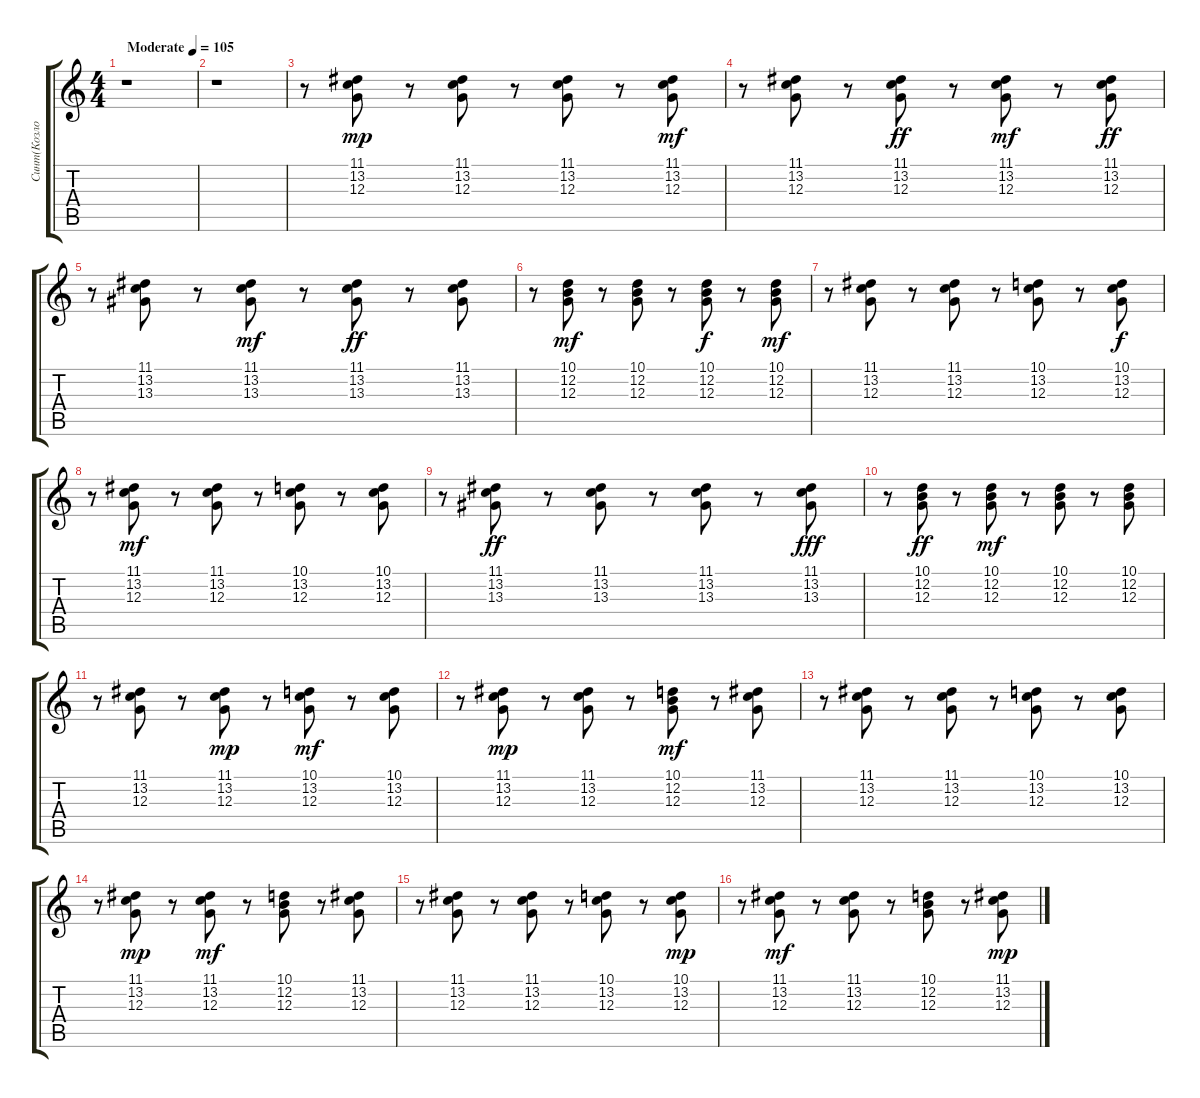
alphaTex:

\track ("Синт(Козлов)" "Синт(Козло") {instrument percussiveorgan}
\staff {score tabs}
\tuning (E4 B3 G3 D3 A2 E2) {hide}
\ts (4 4)
\tempo (105 "Moderate")
\clef g2
\ks c
r.1{dy mp instrument percussiveorgan} |
r.1 |
r.8 (11.1 13.2 12.3).8 r.8 (11.1 13.2 12.3).8 r.8 (11.1 13.2 12.3).8 r.8 (11.1 13.2 12.3).8{dy mf} |
r.8 (11.1 13.2 12.3).8 r.8 (11.1 13.2 12.3).8{dy ff} r.8 (11.1 13.2 12.3).8{dy mf} r.8 (11.1 13.2 12.3).8{dy ff} |
r.8 (11.1 13.2 13.3).8 r.8 (11.1 13.2 13.3).8{dy mf} r.8 (11.1 13.2 13.3).8{dy ff} r.8 (11.1 13.2 13.3).8 |
r.8 (10.1 12.2 12.3).8{dy mf} r.8 (10.1 12.2 12.3).8 r.8 (10.1 12.2 12.3).8{dy f} r.8 (10.1 12.2 12.3).8{dy mf} |
r.8 (11.1 13.2 12.3).8 r.8 (11.1 13.2 12.3).8 r.8 (10.1 13.2 12.3).8 r.8 (10.1 13.2 12.3).8{dy f} |
r.8 (11.1 13.2 12.3).8{dy mf} r.8 (11.1 13.2 12.3).8 r.8 (10.1 13.2 12.3).8 r.8 (10.1 13.2 12.3).8 |
r.8 (11.1 13.2 13.3).8{dy ff} r.8 (11.1 13.2 13.3).8 r.8 (11.1 13.2 13.3).8 r.8 (11.1 13.2 13.3).8{dy fff} |
r.8 (10.1 12.2 12.3).8{dy ff} r.8 (10.1 12.2 12.3).8{dy mf} r.8 (10.1 12.2 12.3).8 r.8 (10.1 12.2 12.3).8 |
r.8 (11.1 13.2 12.3).8 r.8 (11.1 13.2 12.3).8{dy mp} r.8 (10.1 13.2 12.3).8{dy mf} r.8 (10.1 13.2 12.3).8 |
r.8 (11.1 13.2 12.3).8{dy mp} r.8 (11.1 13.2 12.3).8 r.8 (10.1 12.2 12.3).8{dy mf} r.8 (11.1 13.2 12.3).8 |
r.8 (11.1 13.2 12.3).8 r.8 (11.1 13.2 12.3).8 r.8 (10.1 13.2 12.3).8 r.8 (10.1 13.2 12.3).8 |
r.8 (11.1 13.2 12.3).8{dy mp} r.8 (11.1 13.2 12.3).8{dy mf} r.8 (10.1 12.2 12.3).8 r.8 (11.1 13.2 12.3).8 |
r.8 (11.1 13.2 12.3).8 r.8 (11.1 13.2 12.3).8 r.8 (10.1 13.2 12.3).8 r.8 (10.1 13.2 12.3).8{dy mp} |
r.8 (11.1 13.2 12.3).8{dy mf} r.8 (11.1 13.2 12.3).8 r.8 (10.1 12.2 12.3).8 r.8 (11.1 13.2 12.3).8{dy mp}
